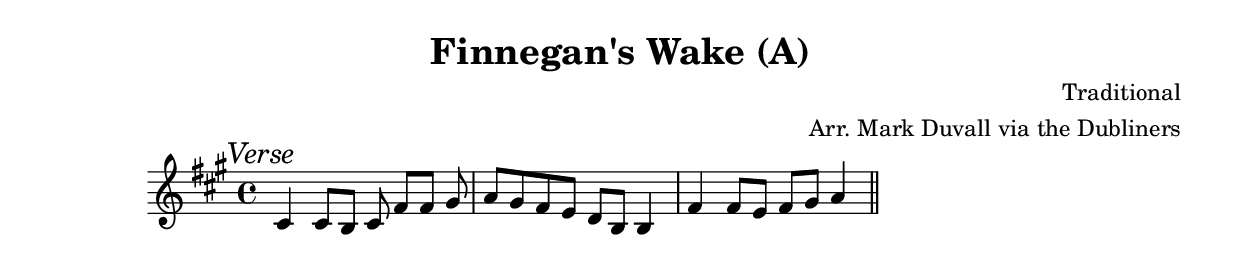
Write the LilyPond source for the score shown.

\version "2.16.2"
\language "english"


%% Copyright (C) 2016 Mark J. Duvall
%% 
%%     This program is free software: you can redistribute it and/or modify
%%     it under the terms of the GNU General Public License as published by
%%     the Free Software Foundation, either version 3 of the License, or
%%     (at your option) any later version.
%% 
%%     This program is distributed in the hope that it will be useful,
%%     but WITHOUT ANY WARRANTY; without even the implied warranty of
%%     MERCHANTABILITY or FITNESS FOR A PARTICULAR PURPOSE.  See the
%%     GNU General Public License for more details.
%% 
%%     You should have received a copy of the GNU General Public License
%%     along with this program.  If not, see <http://www.gnu.org/licenses/>.



%\paper { }



%% header
\header {
title = "Finnegan's Wake (A)"
%subtitle = ""
%subsubtitle = ""
composer = "Traditional"
arranger = "Arr. Mark Duvall via the Dubliners"
%opus = ""
}

% caesura
cae = \markup { \musicglyph #"scripts.caesura.straight" }


%% melody
fing_melody = \new Voice {
  
  \relative e' {
  
    \mark \markup{\italic Verse}
%   cs4 cs8 b8 cs8 fs8[ fs8] -\markup{\musicglyph #"scripts.caesura.straight"} gs8 | a8 gs8 fs8 e8 d8 b8   | fs4 fs8 e8 fs8 gs8 a4 \bar "||" %\break
    cs4 cs8 b8 cs8 fs8[ fs8] gs8 | a8 gs8 fs8 e8 d8 b8 b4 | fs'4 fs8 e8 fs8 gs8 a4 \bar "||" %\break
  
  }  % end \relative

} % end \Voice



%% chords
fing_chords = \new ChordNames {
  
  \chordmode {
    
    % CHORDS GO HERE
    
  } % end \chordmode

} % end \ChordNames



%% lyrics
% first verse
fing_verse_one = \new Lyrics {
  
  \lyricmode {
    
    % LYRICS GO HERE
    
  } % end \lyricmode

} % end \Lyrics

% additional verses
fing_verse_two = \markup {
  \italic{ Verse 2 }
  \wordwrap-string #"
  LYRICS GO HERE, DOUBLE-SPACED AT LINE BREAKS
  "
} % end \markup



%% MAIN
\score { %fing = ""
  \new Staff {
    \key a \major
    <<
      \fing_melody
      \fing_chords
      \fing_verse_one
    >>
  } % end Staff
  \layout { }
} %end \score

% additional verses below:
%\fing_verse_two



%% all pau!   )
